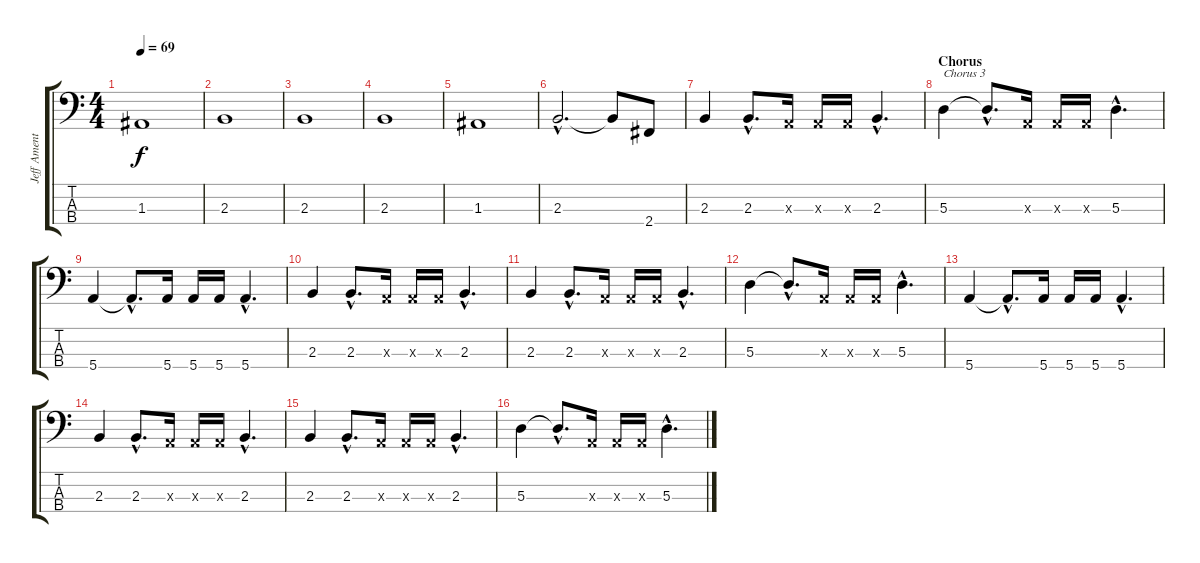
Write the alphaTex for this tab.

\track ("Jeff Ament" "Jeff Ament") {instrument fretlessbass}
\staff {score tabs}
\tuning (G2 D2 A1 E1) {hide}
\ts (4 4)
\tempo 69
\clef f4
\ks c
1.3.1{dy f} |
2.3.1 |
2.3.1 |
2.3.1 |
1.3.1 |
2.3{hac}.2{d} 2.3{t}.8 2.4.8 |
2.3.4 2.3{hac}.8{d} 0.3{x}.16 0.3{x}.16 0.3{x}.16 2.3{hac}.4{d} |
\section ("" "Chorus")
5.3.4{txt "Chorus 3"} 5.3{hac t}.8{d} 0.3{x}.16 0.3{x}.16 0.3{x}.16 5.3{hac}.4{d} |
5.4.4 5.4{hac t}.8{d} 5.4.16 5.4.16 5.4.16 5.4{hac}.4{d} |
2.3.4 2.3{hac}.8{d} 0.3{x}.16 0.3{x}.16 0.3{x}.16 2.3{hac}.4{d} |
2.3.4 2.3{hac}.8{d} 0.3{x}.16 0.3{x}.16 0.3{x}.16 2.3{hac}.4{d} |
5.3.4 5.3{hac t}.8{d} 0.3{x}.16 0.3{x}.16 0.3{x}.16 5.3{hac}.4{d} |
5.4.4 5.4{hac t}.8{d} 5.4.16 5.4.16 5.4.16 5.4{hac}.4{d} |
2.3.4 2.3{hac}.8{d} 0.3{x}.16 0.3{x}.16 0.3{x}.16 2.3{hac}.4{d} |
2.3.4 2.3{hac}.8{d} 0.3{x}.16 0.3{x}.16 0.3{x}.16 2.3{hac}.4{d} |
5.3.4 5.3{hac t}.8{d} 0.3{x}.16 0.3{x}.16 0.3{x}.16 5.3{hac}.4{d}
